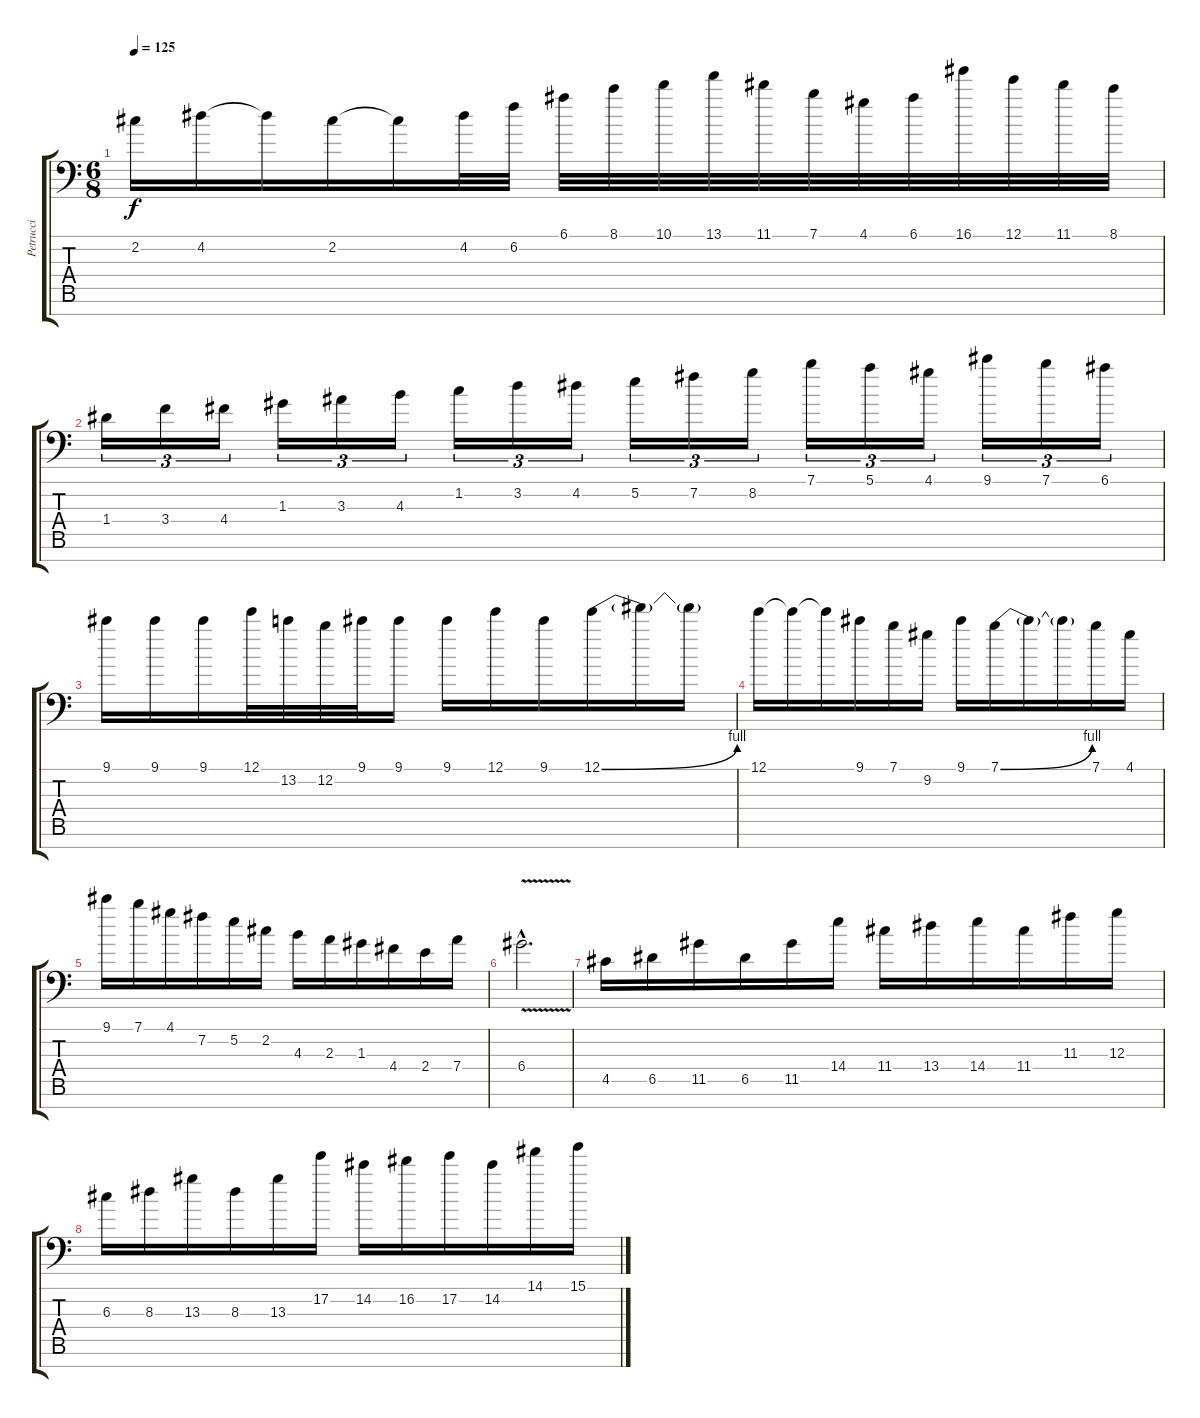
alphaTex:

\track ("Petrucci" "Petrucci") {instrument distortionguitar}
\staff {score tabs}
\tuning (E4 B3 G3 D3 A2 E2 A1) {hide}
\ts (6 8)
\tempo 125
\clef f4
\ks c
2.2.16{dy f} 4.2.16 4.2{t}.16 2.2.16 2.2{t}.16 4.2.32 6.2.32 6.1.32 8.1.32 10.1.32 13.1.32 11.1.32 7.1.32 4.1.32 6.1.32 16.1.32 12.1.32 11.1.32 8.1.32 |
1.4.16{tu (3 2)} 3.4.16{tu (3 2)} 4.4.16{tu (3 2)} 1.3.16{tu (3 2)} 3.3.16{tu (3 2)} 4.3.16{tu (3 2)} 1.2.16{tu (3 2)} 3.2.16{tu (3 2)} 4.2.16{tu (3 2)} 5.2.16{tu (3 2)} 7.2.16{tu (3 2)} 8.2.16{tu (3 2)} 7.1.16{tu (3 2)} 5.1.16{tu (3 2)} 4.1.16{tu (3 2)} 9.1.16{tu (3 2)} 7.1.16{tu (3 2)} 6.1.16{tu (3 2)} |
9.1.16 9.1.16 9.1.16 12.1.32 13.2.32 12.2.32 9.1.32 9.1.16 9.1.16 12.1.16 9.1.16 12.1{be (bend 0 0 60 4)}.16 12.1{t}.16 12.1{t}.16 |
12.1.16 12.1{t}.16 12.1{t}.16 9.1.16 7.1.16 9.2.16 9.1.16 7.1{be (bend 0 0 60 4)}.16 7.1{t}.16 7.1{t}.16 7.1.16 4.1.16 |
9.1.16 7.1.16 4.1.16 7.2.16 5.2.16 2.2.16 4.3.16 2.3.16 1.3.16 4.4.16 2.4.16 7.4.16 |
6.4{v hac}.2{d} |
4.5.16 6.5.16 11.5.16 6.5.16 11.5.16 14.4.16 11.4.16 13.4.16 14.4.16 11.4.16 11.3.16 12.3.16 |
6.3.16 8.3.16 13.3.16 8.3.16 13.3.16 17.2.16 14.2.16 16.2.16 17.2.16 14.2.16 14.1.16 15.1.16
